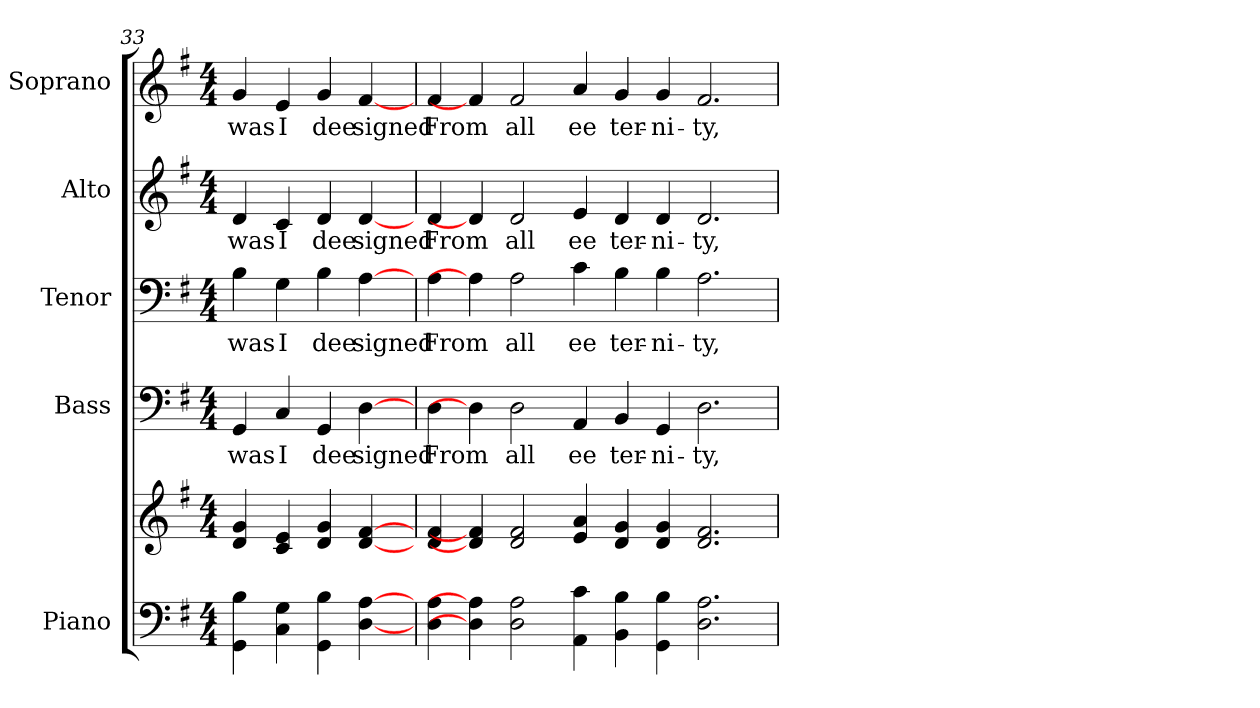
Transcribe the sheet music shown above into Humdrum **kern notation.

**kern	**kern	**kern	**text	**kern	**text	**kern	**text	**kern	**text
*part5	*part5	*part4	*part4	*part3	*part3	*part2	*part2	*part1	*part1
*staff6	*staff5	*staff4	*staff4	*staff3	*staff3	*staff2	*staff2	*staff1	*staff1
*I"Piano	*	*I"Bass	*	*I"Tenor	*	*I"Alto	*	*I"Soprano	*
*I'Pno.	*	*I'B.	*	*I'T.	*	*I'A.	*	*I'S.	*
!!LO:PB:g=z
*clefF4	*clefG2	*clefF4	*	*clefF4	*	*clefG2	*	*clefG2	*
*k[f#]	*k[f#]	*k[f#]	*	*k[f#]	*	*k[f#]	*	*k[f#]	*
*G:	*G:	*G:	*	*G:	*	*G:	*	*G:	*
*M4/4	*M4/4	*M4/4	*	*M4/4	*	*M4/4	*	*M4/4	*
=33	=33	=33	=33	=33	=33	=33	=33	=33	=33
!	!	!	!LO:LY:b:color=#000000	!	!	!	!	!	!
!	!	!	!	!	!LO:LY:b:color=#000000	!	!	!	!
!	!	!	!	!	!	!	!LO:LY:b:color=#000000	!	!
!	!	!	!	!	!	!	!	!	!LO:LY:b:color=#000000
4GGi\ 4Bi	4di/ 4gi	4GGi/	was	4Bi\	was	4di/	was	4gi/	was
!	!	!	!LO:LY:b:color=#000000	!	!	!	!	!	!
!	!	!	!	!	!LO:LY:b:color=#000000	!	!	!	!
!	!	!	!	!	!	!	!LO:LY:b:color=#000000	!	!
!	!	!	!	!	!	!	!	!	!LO:LY:b:color=#000000
4Ci\ 4Gi	4ci/ 4ei	4Ci/	I	4Gi\	I	4ci/	I	4ei/	I
!	!	!	!LO:LY:b:color=#000000	!	!	!	!	!	!
!	!	!	!	!	!LO:LY:b:color=#000000	!	!	!	!
!	!	!	!	!	!	!	!LO:LY:b:color=#000000	!	!
!	!	!	!	!	!	!	!	!	!LO:LY:b:color=#000000
4GGi\ 4Bi	4di/ 4gi	4GGi/	dee	4Bi\	dee	4di/	dee	4gi/	dee
!	!	!	!LO:LY:b:color=#000000	!	!	!	!	!	!
!	!	!	!	!	!LO:LY:b:color=#000000	!	!	!	!
!	!	!	!	!	!	!	!LO:LY:b:color=#000000	!	!
!	!	!	!	!	!	!	!	!	!LO:LY:b:color=#000000
[4Di\ [4Ai	[4di/ [4f#i	[4Di\	signed	[4Ai\	signed	[4di/	signed	[4f#i/	signed
!!LO:PB:g=z
=34	=34	=34	=34	=34	=34	=34	=34	=34	=34
!	!	!	!LO:LY:b:color=#000000	!	!	!	!	!	!
!	!	!	!	!	!LO:LY:b:color=#000000	!	!	!	!
!	!	!	!	!	!	!	!LO:LY:b:color=#000000	!	!
!	!	!	!	!	!	!	!	!	!LO:LY:b:color=#000000
4Di\ 4Ai	4di/ 4f#i	4Di\	From	4Ai\	From	4di/	From	4f#i/	From
4Di\] 4Ai]	4di/] 4f#i]	4Di\]	.	4Ai\]	.	4di/]	.	4f#i/]	.
!	!	!	!LO:LY:b:color=#000000	!	!	!	!	!	!
!	!	!	!	!	!LO:LY:b:color=#000000	!	!	!	!
!	!	!	!	!	!	!	!LO:LY:b:color=#000000	!	!
!	!	!	!	!	!	!	!	!	!LO:LY:b:color=#000000
2Di\ 2Ai	2di/ 2f#i	2Di\	all	2Ai\	all	2di/	all	2f#i/	all
!	!	!	!LO:LY:b:color=#000000	!	!	!	!	!	!
!	!	!	!	!	!LO:LY:b:color=#000000	!	!	!	!
!	!	!	!	!	!	!	!LO:LY:b:color=#000000	!	!
!	!	!	!	!	!	!	!	!	!LO:LY:b:color=#000000
4AAi\ 4ci	4ei/ 4ai	4AAi/	ee	4ci\	ee	4ei/	ee	4ai/	ee
!	!	!	!LO:LY:b:color=#000000	!	!	!	!	!	!
!	!	!	!	!	!LO:LY:b:color=#000000	!	!	!	!
!	!	!	!	!	!	!	!LO:LY:b:color=#000000	!	!
!	!	!	!	!	!	!	!	!	!LO:LY:b:color=#000000
4BBi\ 4Bi	4di/ 4gi	4BBi/	ter-	4Bi\	ter-	4di/	ter-	4gi/	ter-
!	!	!	!LO:LY:b:color=#000000	!	!	!	!	!	!
!	!	!	!	!	!LO:LY:b:color=#000000	!	!	!	!
!	!	!	!	!	!	!	!LO:LY:b:color=#000000	!	!
!	!	!	!	!	!	!	!	!	!LO:LY:b:color=#000000
4GGi\ 4Bi	4di/ 4gi	4GGi/	-ni-	4Bi\	-ni-	4di/	-ni-	4gi/	-ni-
!	!	!	!LO:LY:b:color=#000000	!	!	!	!	!	!
!	!	!	!	!	!LO:LY:b:color=#000000	!	!	!	!
!	!	!	!	!	!	!	!LO:LY:b:color=#000000	!	!
!	!	!	!	!	!	!	!	!	!LO:LY:b:color=#000000
2.Di\ 2.Ai	2.di/ 2.f#i	2.Di\	-ty,	2.Ai\	-ty,	2.di/	-ty,	2.f#i/	-ty,
=	=	=	=	=	=	=	=	=	=
*-	*-	*-	*-	*-	*-	*-	*-	*-	*-
